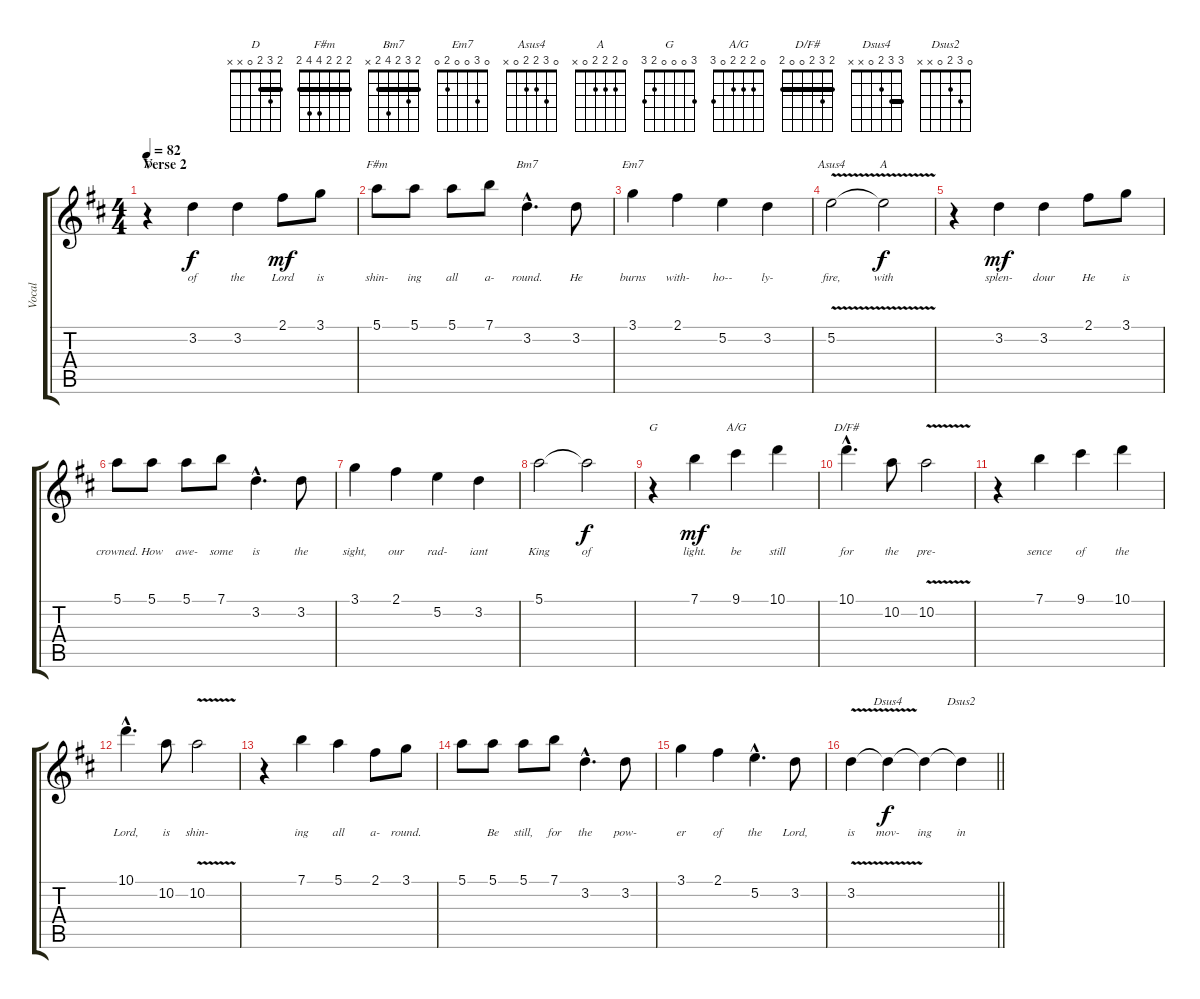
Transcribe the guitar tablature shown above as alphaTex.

\track ("Vocal" "Vocal") {instrument acousticguitarnylon}
\staff {score tabs}
\tuning (E4 B3 G3 D3 A2 E2) {hide}
\chord ("D" 2 3 2 0 x x) {barre 2}
\chord ("F#m" 2 2 2 4 4 2) {barre 2}
\chord ("Bm7" 2 3 2 4 2 x) {barre 2}
\chord ("Em7" 0 3 0 0 2 0)
\chord ("Asus4" 0 3 2 2 0 x)
\chord ("A" 0 2 2 2 0 x)
\chord ("G" 3 0 0 0 2 3)
\chord ("A/G" 0 2 2 2 0 3)
\chord ("D/F#" 2 3 2 0 0 2) {barre 2}
\chord ("Dsus4" 3 3 2 0 x x) {barre 3}
\chord ("Dsus2" 0 3 2 0 x x)
\ts (4 4)
\section ("" "Verse 2")
\tempo 82
\clef g2
\ks d
r.4{ch "D" dy f} 3.2.4{lyrics (0 "of") lyrics (1 "") lyrics (2 "") lyrics (3 "") lyrics (4 "")} 3.2.4{lyrics (0 "the") lyrics (1 "") lyrics (2 "") lyrics (3 "") lyrics (4 "")} 2.1.8{lyrics (0 "Lord") lyrics (1 "") lyrics (2 "") lyrics (3 "") lyrics (4 "") dy mf} 3.1.8{lyrics (0 "is") lyrics (1 "") lyrics (2 "") lyrics (3 "") lyrics (4 "")} |
5.1.8{ch "F#m" lyrics (0 "shin-") lyrics (1 "") lyrics (2 "") lyrics (3 "") lyrics (4 "")} 5.1.8{lyrics (0 "ing") lyrics (1 "") lyrics (2 "") lyrics (3 "") lyrics (4 "")} 5.1.8{lyrics (0 "all") lyrics (1 "") lyrics (2 "") lyrics (3 "") lyrics (4 "")} 7.1.8{lyrics (0 "a-") lyrics (1 "") lyrics (2 "") lyrics (3 "") lyrics (4 "")} 3.2{hac}.4{d ch "Bm7" lyrics (0 "round.") lyrics (1 "") lyrics (2 "") lyrics (3 "") lyrics (4 "")} 3.2.8{lyrics (0 "He") lyrics (1 "") lyrics (2 "") lyrics (3 "") lyrics (4 "")} |
3.1.4{ch "Em7" lyrics (0 "burns") lyrics (1 "") lyrics (2 "") lyrics (3 "") lyrics (4 "")} 2.1.4{lyrics (0 "with-") lyrics (1 "") lyrics (2 "") lyrics (3 "") lyrics (4 "")} 5.2.4{lyrics (0 "ho--") lyrics (1 "") lyrics (2 "") lyrics (3 "") lyrics (4 "")} 3.2.4{lyrics (0 "ly-") lyrics (1 "") lyrics (2 "") lyrics (3 "") lyrics (4 "")} |
5.2{v}.2{ch "Asus4" lyrics (0 "fire,") lyrics (1 "") lyrics (2 "") lyrics (3 "") lyrics (4 "")} 5.2{t}.2{ch "A" lyrics (0 "with") lyrics (1 "") lyrics (2 "") lyrics (3 "") lyrics (4 "") dy f} |
r.4 3.2.4{lyrics (0 "splen-") lyrics (1 "") lyrics (2 "") lyrics (3 "") lyrics (4 "") dy mf} 3.2.4{lyrics (0 "dour") lyrics (1 "") lyrics (2 "") lyrics (3 "") lyrics (4 "")} 2.1.8{lyrics (0 "He") lyrics (1 "") lyrics (2 "") lyrics (3 "") lyrics (4 "")} 3.1.8{lyrics (0 "is") lyrics (1 "") lyrics (2 "") lyrics (3 "") lyrics (4 "")} |
5.1.8{lyrics (0 "crowned.") lyrics (1 "") lyrics (2 "") lyrics (3 "") lyrics (4 "")} 5.1.8{lyrics (0 "How") lyrics (1 "") lyrics (2 "") lyrics (3 "") lyrics (4 "")} 5.1.8{lyrics (0 "awe-") lyrics (1 "") lyrics (2 "") lyrics (3 "") lyrics (4 "")} 7.1.8{lyrics (0 "some") lyrics (1 "") lyrics (2 "") lyrics (3 "") lyrics (4 "")} 3.2{hac}.4{d lyrics (0 "is") lyrics (1 "") lyrics (2 "") lyrics (3 "") lyrics (4 "")} 3.2.8{lyrics (0 "the") lyrics (1 "") lyrics (2 "") lyrics (3 "") lyrics (4 "")} |
3.1.4{lyrics (0 "sight,") lyrics (1 "") lyrics (2 "") lyrics (3 "") lyrics (4 "")} 2.1.4{lyrics (0 "our") lyrics (1 "") lyrics (2 "") lyrics (3 "") lyrics (4 "")} 5.2.4{lyrics (0 "rad-") lyrics (1 "") lyrics (2 "") lyrics (3 "") lyrics (4 "")} 3.2.4{lyrics (0 "iant") lyrics (1 "") lyrics (2 "") lyrics (3 "") lyrics (4 "")} |
5.1.2{lyrics (0 "King") lyrics (1 "") lyrics (2 "") lyrics (3 "") lyrics (4 "")} 5.1{t}.2{lyrics (0 "of") lyrics (1 "") lyrics (2 "") lyrics (3 "") lyrics (4 "") dy f} |
r.4{ch "G"} 7.1.4{lyrics (0 "light.") lyrics (1 "") lyrics (2 "") lyrics (3 "") lyrics (4 "") dy mf} 9.1.4{ch "A/G" lyrics (0 "be") lyrics (1 "") lyrics (2 "") lyrics (3 "") lyrics (4 "")} 10.1.4{lyrics (0 "still") lyrics (1 "") lyrics (2 "") lyrics (3 "") lyrics (4 "")} |
10.1{hac}.4{d ch "D/F#" lyrics (0 "for") lyrics (1 "") lyrics (2 "") lyrics (3 "") lyrics (4 "")} 10.2.8{lyrics (0 "the") lyrics (1 "") lyrics (2 "") lyrics (3 "") lyrics (4 "")} 10.2{v}.2{lyrics (0 "pre-") lyrics (1 "") lyrics (2 "") lyrics (3 "") lyrics (4 "")} |
r.4 7.1.4{lyrics (0 "sence") lyrics (1 "") lyrics (2 "") lyrics (3 "") lyrics (4 "")} 9.1.4{lyrics (0 "of") lyrics (1 "") lyrics (2 "") lyrics (3 "") lyrics (4 "")} 10.1.4{lyrics (0 "the") lyrics (1 "") lyrics (2 "") lyrics (3 "") lyrics (4 "")} |
10.1{hac}.4{d lyrics (0 "Lord,") lyrics (1 "") lyrics (2 "") lyrics (3 "") lyrics (4 "")} 10.2.8{lyrics (0 "is") lyrics (1 "") lyrics (2 "") lyrics (3 "") lyrics (4 "")} 10.2{v}.2{lyrics (0 "shin-") lyrics (1 "") lyrics (2 "") lyrics (3 "") lyrics (4 "")} |
r.4 7.1.4{lyrics (0 "ing") lyrics (1 "") lyrics (2 "") lyrics (3 "") lyrics (4 "")} 5.1.4{lyrics (0 "all") lyrics (1 "") lyrics (2 "") lyrics (3 "") lyrics (4 "")} 2.1.8{lyrics (0 "a-") lyrics (1 "") lyrics (2 "") lyrics (3 "") lyrics (4 "")} 3.1.8{lyrics (0 "round.") lyrics (1 "") lyrics (2 "") lyrics (3 "") lyrics (4 "")} |
5.1.8{lyrics (0 "") lyrics (1 "") lyrics (2 "") lyrics (3 "") lyrics (4 "")} 5.1.8{lyrics (0 "Be") lyrics (1 "") lyrics (2 "") lyrics (3 "") lyrics (4 "")} 5.1.8{lyrics (0 "still,") lyrics (1 "") lyrics (2 "") lyrics (3 "") lyrics (4 "")} 7.1.8{lyrics (0 "for") lyrics (1 "") lyrics (2 "") lyrics (3 "") lyrics (4 "")} 3.2{hac}.4{d lyrics (0 "the") lyrics (1 "") lyrics (2 "") lyrics (3 "") lyrics (4 "")} 3.2.8{lyrics (0 "pow-") lyrics (1 "") lyrics (2 "") lyrics (3 "") lyrics (4 "")} |
3.1.4{lyrics (0 "er") lyrics (1 "") lyrics (2 "") lyrics (3 "") lyrics (4 "")} 2.1.4{lyrics (0 "of") lyrics (1 "") lyrics (2 "") lyrics (3 "") lyrics (4 "")} 5.2{hac}.4{d lyrics (0 "the") lyrics (1 "") lyrics (2 "") lyrics (3 "") lyrics (4 "")} 3.2.8{lyrics (0 "Lord,") lyrics (1 "") lyrics (2 "") lyrics (3 "") lyrics (4 "")} |
\barLineRight lightlight
3.2{v}.4{lyrics (0 "is") lyrics (1 "") lyrics (2 "") lyrics (3 "") lyrics (4 "")} 3.2{t}.4{ch "Dsus4" lyrics (0 "mov-") lyrics (1 "") lyrics (2 "") lyrics (3 "") lyrics (4 "") dy f} 3.2{t}.4{lyrics (0 "ing") lyrics (1 "") lyrics (2 "") lyrics (3 "") lyrics (4 "")} 3.2{t}.4{ch "Dsus2" lyrics (0 "in") lyrics (1 "") lyrics (2 "") lyrics (3 "") lyrics (4 "")}
